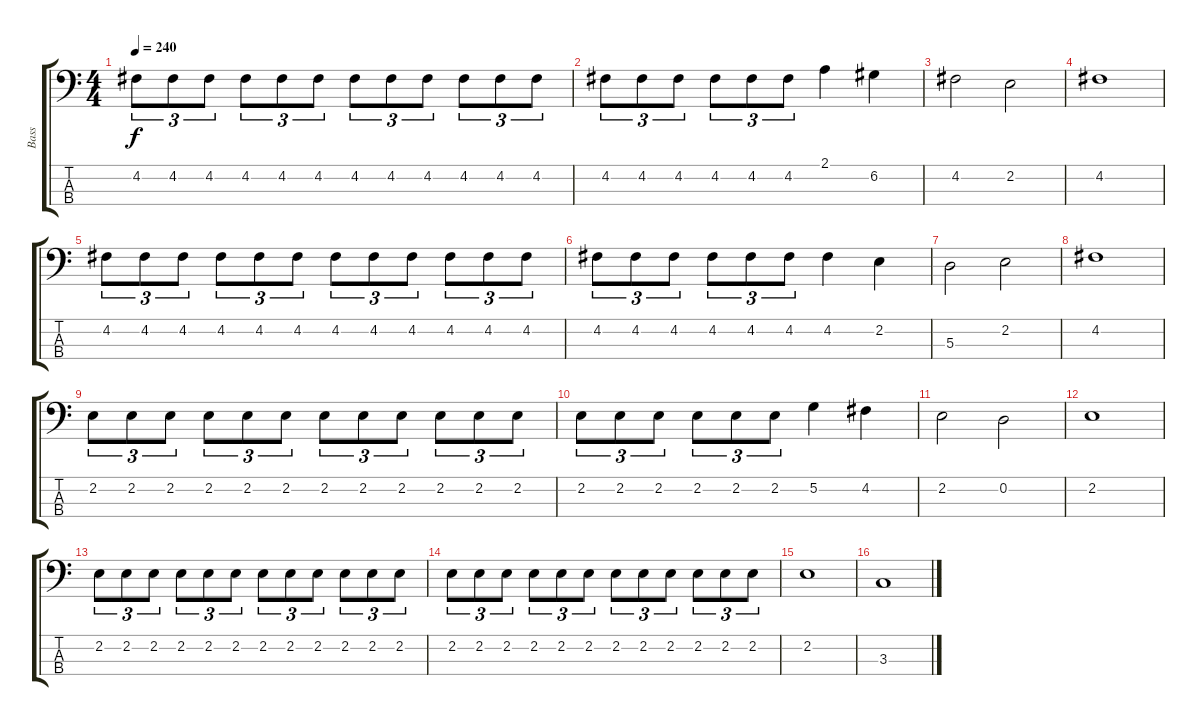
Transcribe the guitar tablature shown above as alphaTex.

\track ("Bass" "Bass") {instrument electricbasspick}
\staff {score tabs}
\tuning (G2 D2 A1 E1) {hide}
\ts (4 4)
\tempo 240
\clef f4
\ks c
4.2.8{tu (3 2) dy f} 4.2.8{tu (3 2)} 4.2.8{tu (3 2)} 4.2.8{tu (3 2)} 4.2.8{tu (3 2)} 4.2.8{tu (3 2)} 4.2.8{tu (3 2)} 4.2.8{tu (3 2)} 4.2.8{tu (3 2)} 4.2.8{tu (3 2)} 4.2.8{tu (3 2)} 4.2.8{tu (3 2)} |
4.2.8{tu (3 2)} 4.2.8{tu (3 2)} 4.2.8{tu (3 2)} 4.2.8{tu (3 2)} 4.2.8{tu (3 2)} 4.2.8{tu (3 2)} 2.1.4 6.2.4 |
4.2.2 2.2.2 |
4.2.1 |
4.2.8{tu (3 2)} 4.2.8{tu (3 2)} 4.2.8{tu (3 2)} 4.2.8{tu (3 2)} 4.2.8{tu (3 2)} 4.2.8{tu (3 2)} 4.2.8{tu (3 2)} 4.2.8{tu (3 2)} 4.2.8{tu (3 2)} 4.2.8{tu (3 2)} 4.2.8{tu (3 2)} 4.2.8{tu (3 2)} |
4.2.8{tu (3 2)} 4.2.8{tu (3 2)} 4.2.8{tu (3 2)} 4.2.8{tu (3 2)} 4.2.8{tu (3 2)} 4.2.8{tu (3 2)} 4.2.4 2.2.4 |
5.3.2 2.2.2 |
4.2.1 |
2.2.8{tu (3 2)} 2.2.8{tu (3 2)} 2.2.8{tu (3 2)} 2.2.8{tu (3 2)} 2.2.8{tu (3 2)} 2.2.8{tu (3 2)} 2.2.8{tu (3 2)} 2.2.8{tu (3 2)} 2.2.8{tu (3 2)} 2.2.8{tu (3 2)} 2.2.8{tu (3 2)} 2.2.8{tu (3 2)} |
2.2.8{tu (3 2)} 2.2.8{tu (3 2)} 2.2.8{tu (3 2)} 2.2.8{tu (3 2)} 2.2.8{tu (3 2)} 2.2.8{tu (3 2)} 5.2.4 4.2.4 |
2.2.2 0.2.2 |
2.2.1 |
2.2.8{tu (3 2)} 2.2.8{tu (3 2)} 2.2.8{tu (3 2)} 2.2.8{tu (3 2)} 2.2.8{tu (3 2)} 2.2.8{tu (3 2)} 2.2.8{tu (3 2)} 2.2.8{tu (3 2)} 2.2.8{tu (3 2)} 2.2.8{tu (3 2)} 2.2.8{tu (3 2)} 2.2.8{tu (3 2)} |
2.2.8{tu (3 2)} 2.2.8{tu (3 2)} 2.2.8{tu (3 2)} 2.2.8{tu (3 2)} 2.2.8{tu (3 2)} 2.2.8{tu (3 2)} 2.2.8{tu (3 2)} 2.2.8{tu (3 2)} 2.2.8{tu (3 2)} 2.2.8{tu (3 2)} 2.2.8{tu (3 2)} 2.2.8{tu (3 2)} |
2.2.1 |
3.3.1
